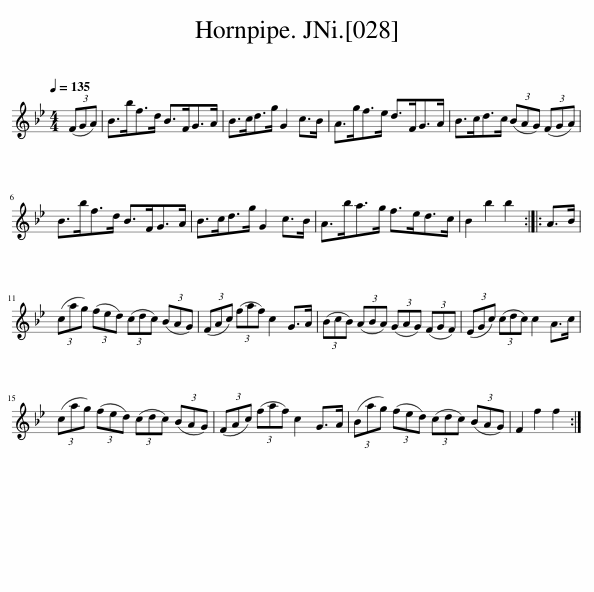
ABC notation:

X:1
L:1/8
Q:1/4=135
M:4/4
I:linebreak $
K:Bb
V:1 treble
V:1
 (3(FGA) | B>bf>d B>FG>A | B>cd>g G2 c>B | A>gf>e d>FG>A | B>cd>c (3(BAG) (3(FGA) |$ %5
 B>bf>d B>FG>A | B>cd>g G2 c>B | A>ba>g f>ed>c | B2 b2 b2 :: A>B |$ %10
 (3(cag) (3(fed) (3(cdc) (3(BAG) | (3(FAc) (3(faf) c2 G>A | (3(BcB) (3(ABA) (3(GAG) (3(FGF) | (3(EGc) (3(cdc) c2 A>c |$ (3(cag) (3(fed) (3(cdc) (3(BAG) | %15
 (3(FAc) (3(faf) c2 G>A | (3(Bag) (3(fed) (3(cdc) (3(BAG) | F2 f2 f2 :| %18
